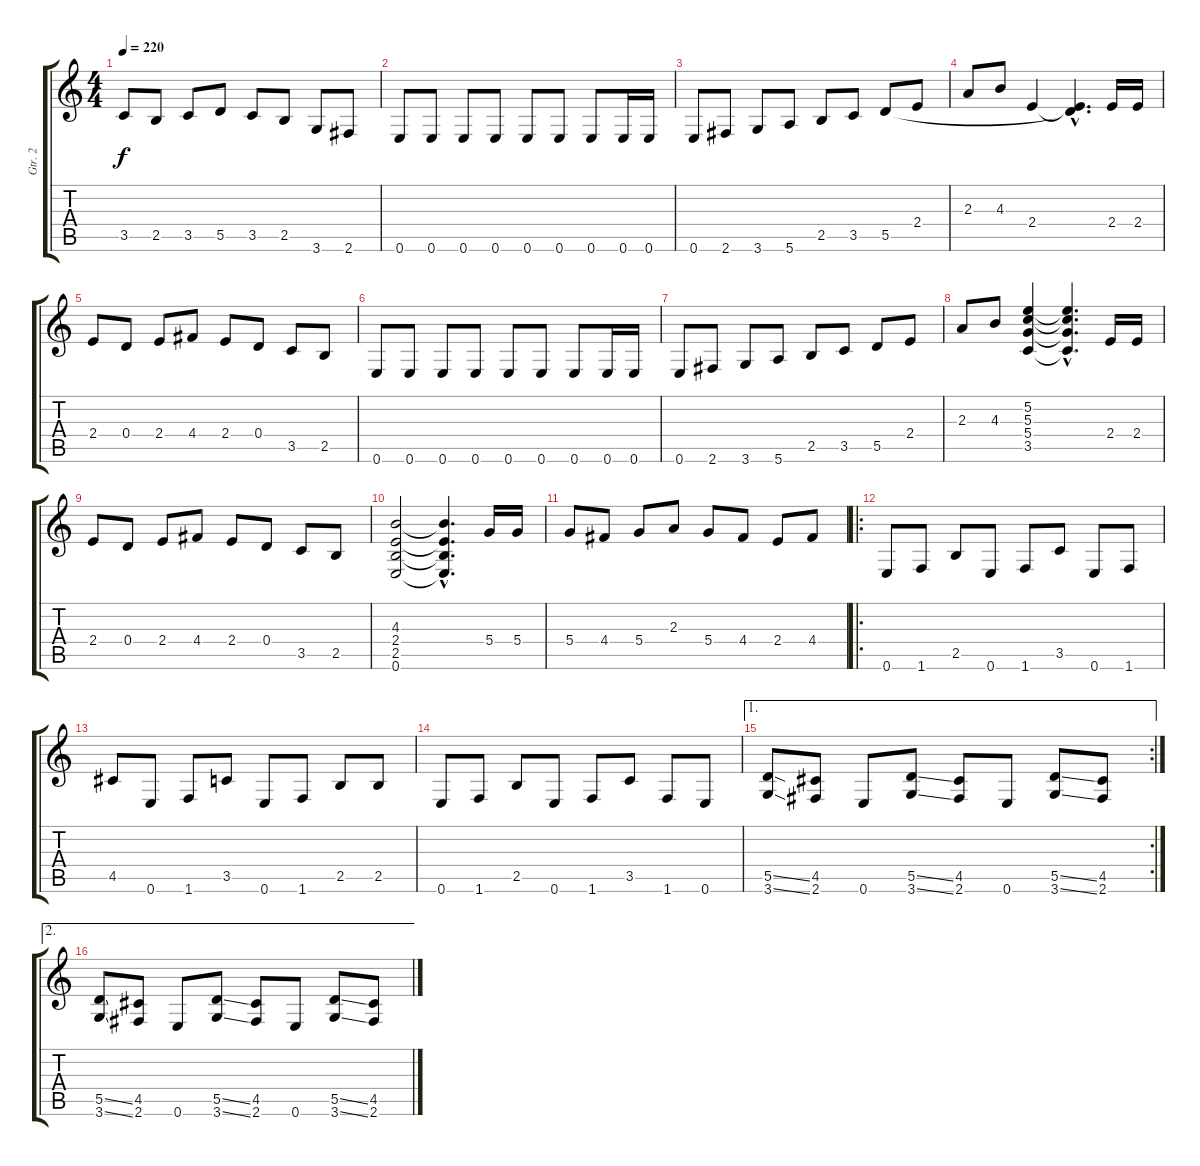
\track ("Gtr. 2" "Gtr. 2") {instrument distortionguitar}
\staff {score tabs}
\tuning (E4 B3 G3 D3 A2 E2) {hide}
\ts (4 4)
\tempo 220
\clef g2
\ks c
3.5.8{dy f} 2.5.8 3.5.8 5.5.8 3.5.8 2.5.8 3.6.8 2.6.8 |
0.6.8 0.6.8 0.6.8 0.6.8 0.6.8 0.6.8 0.6.8 0.6.16 0.6.16 |
0.6.8 2.6.8 3.6.8 5.6.8 2.5.8 3.5.8 5.5.8 2.4.8 |
2.3.8 4.3.8 2.4.4 (2.4{hac t} 5.5{hac t}).4{d} 2.4.16 2.4.16 |
2.4.8 0.4.8 2.4.8 4.4.8 2.4.8 0.4.8 3.5.8 2.5.8 |
0.6.8 0.6.8 0.6.8 0.6.8 0.6.8 0.6.8 0.6.8 0.6.16 0.6.16 |
0.6.8 2.6.8 3.6.8 5.6.8 2.5.8 3.5.8 5.5.8 2.4.8 |
2.3.8 4.3.8 (5.2 5.3 5.4 3.5).4 (5.2{hac t} 5.3{hac t} 5.4{hac t} 3.5{hac t}).4{d} 2.4.16 2.4.16 |
2.4.8 0.4.8 2.4.8 4.4.8 2.4.8 0.4.8 3.5.8 2.5.8 |
(4.3 2.4 2.5 0.6).2 (4.3{hac t} 2.4{hac t} 2.5{hac t} 0.6{hac t}).4{d} 5.4.16 5.4.16 |
5.4.8 4.4.8 5.4.8 2.3.8 5.4.8 4.4.8 2.4.8 4.4.8 |
\ro
0.6.8 1.6.8 2.5.8 0.6.8 1.6.8 3.5.8 0.6.8 1.6.8 |
4.5.8 0.6.8 1.6.8 3.5.8 0.6.8 1.6.8 2.5.8 2.5.8 |
0.6.8 1.6.8 2.5.8 0.6.8 1.6.8 3.5.8 1.6.8 0.6.8 |
\ae 1
\rc 2
(5.5{ss} 3.6{ss}).8 (4.5 2.6).8 0.6.8 (5.5{ss} 3.6{ss}).8 (4.5 2.6).8 0.6.8 (5.5{ss} 3.6{ss}).8 (4.5 2.6).8 |
\ae 2
(5.5{ss} 3.6{ss}).8 (4.5 2.6).8 0.6.8 (5.5{ss} 3.6{ss}).8 (4.5 2.6).8 0.6.8 (5.5{ss} 3.6{ss}).8 (4.5 2.6).8
